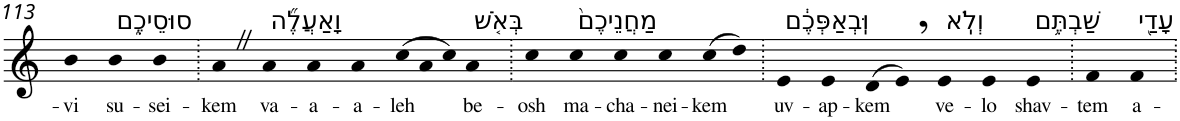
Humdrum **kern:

**kern	**text
*part1	*part1
*staff1	*staff1
*I"Piano	*
*I'Pno	*
!!LO:PB:g=z
*clefG2	*
*k[]	*
=113	=113
!	!LO:LY:b
4b	-vi
!LO:TX:a:t=סוּסֵיכֶ֑ם	!
!	!LO:LY:b
4b	su-
!	!LO:LY:b
4b	-sei-
=114.	=114.
!	!LO:LY:b
4aZ	-kem
!LO:TX:a:t=וָאַעֲלֶ֞ה	!
!	!LO:LY:b
4a	va-
!	!LO:LY:b
4a	-a-
!	!LO:LY:b
4a	-a-
!	!LO:LY:b
(>12cc	-leh
12a	.
12cc)	.
!LO:TX:a:t=בְּאֹ֤שׁ	!
!	!LO:LY:b
4a	be-
=115.	=115.
!	!LO:LY:b
4cc	-osh
!LO:TX:a:t=מַחֲנֵיכֶם֙	!
!	!LO:LY:b
4cc	ma-
!	!LO:LY:b
4cc	-cha-
!	!LO:LY:b
4cc	-nei-
!	!LO:LY:b
(>8cc	-kem
8dd)	.
=116.	=116.
!LO:TX:a:t=וּֽבְאַפְּכֶ֔ם	!
!	!LO:LY:b
4e	uv-
!	!LO:LY:b
4e	-ap-
!	!LO:LY:b
(>8d	-kem
8e,)	.
!LO:TX:a:t=וְלֹֽא	!
!	!LO:LY:b
4e	ve-
!	!LO:LY:b
4e	-lo
!LO:TX:a:t=שַׁבְתֶּ֥ם	!
!	!LO:LY:b
4e	shav-
=117.	=117.
!	!LO:LY:b
4f	-tem
!LO:TX:a:t=עָדַ֖י	!
!	!LO:LY:b
4f	a-
=.	=.
*-	*-
